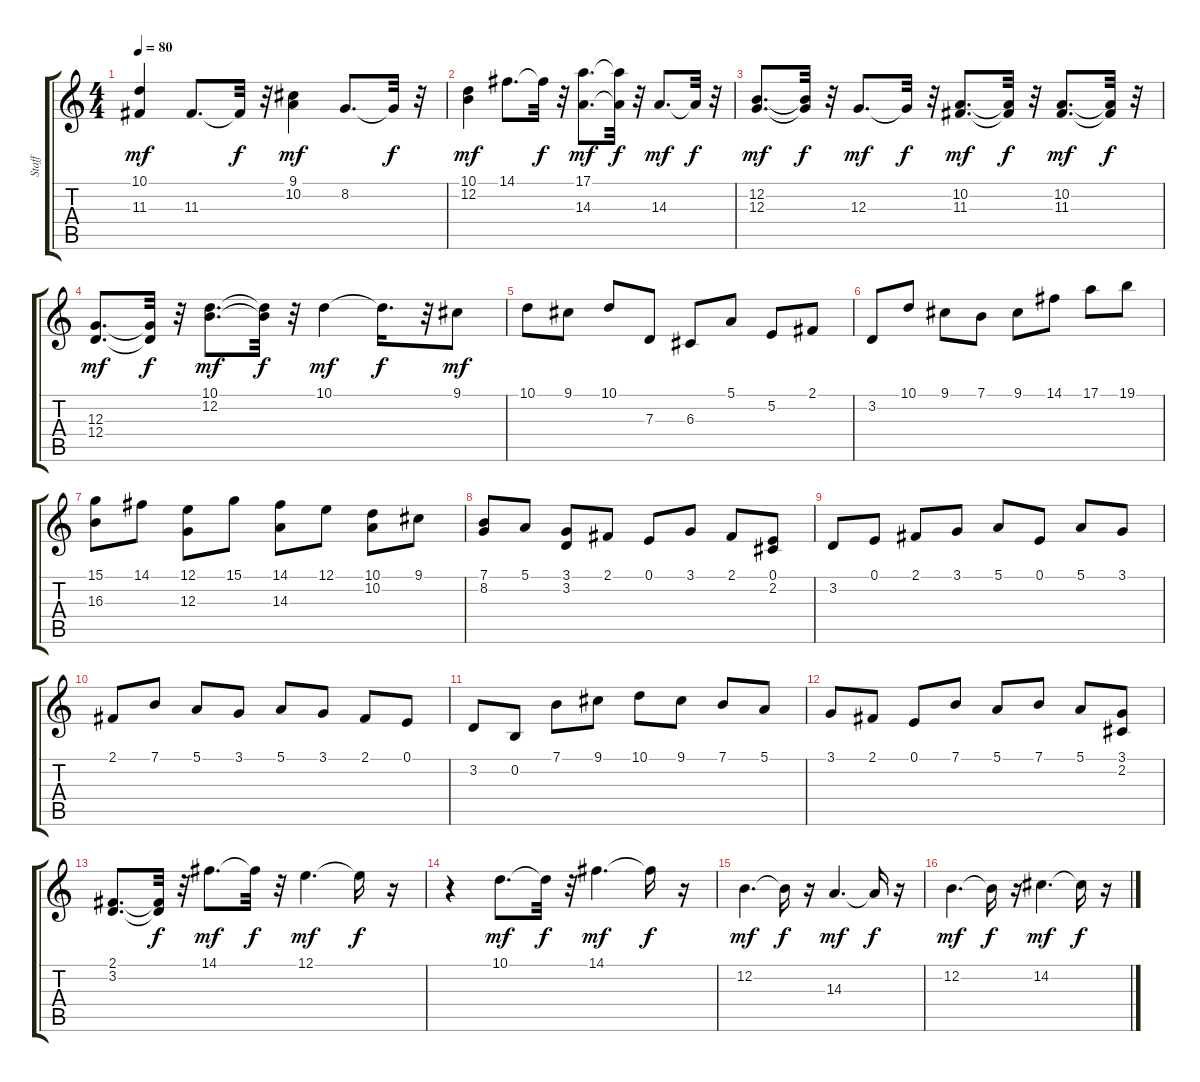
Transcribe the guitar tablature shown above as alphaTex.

\track ("Staff" "Staff") {instrument acousticgrandpiano}
\staff {score tabs}
\tuning (E4 B3 G3 D3 A2 E2) {hide}
\ts (4 4)
\tempo 80
\clef g2
\ks c
(10.1 11.3).4{dy mf} 11.3.8{d} 11.3{t}.32{dy f} r.32 (9.1 10.2).4{dy mf} 8.2.8{d} 8.2{t}.32{dy f} r.32 |
(10.1 12.2).4{dy mf} 14.1.8{d} 14.1{t}.32{dy f} r.32 (17.1 14.3).8{d dy mf} (17.1{t} 14.3{t}).32{dy f} r.32 14.3.8{d dy mf} 14.3{t}.32{dy f} r.32 |
(12.2 12.3).8{d dy mf} (12.2{t} 12.3{t}).32{dy f} r.32 12.3.8{d dy mf} 12.3{t}.32{dy f} r.32 (10.2 11.3).8{d dy mf} (10.2{t} 11.3{t}).32{dy f} r.32 (10.2 11.3).8{d dy mf} (10.2{t} 11.3{t}).32{dy f} r.32 |
(12.3 12.4).8{d dy mf} (12.3{t} 12.4{t}).32{dy f} r.32 (10.1 12.2).8{d dy mf} (10.1{t} 12.2{t}).32{dy f} r.32 10.1.4{dy mf} 10.1{t}.16{d dy f} r.32 9.1.8{dy mf} |
10.1.8 9.1.8 10.1.8 7.3.8 6.3.8 5.1.8 5.2.8 2.1.8 |
3.2.8 10.1.8 9.1.8 7.1.8 9.1.8 14.1.8 17.1.8 19.1.8 |
(15.1 16.3).8 14.1.8 (12.1 12.3).8 15.1.8 (14.1 14.3).8 12.1.8 (10.1 10.2).8 9.1.8 |
(7.1 8.2).8 5.1.8 (3.1 3.2).8 2.1.8 0.1.8 3.1.8 2.1.8 (0.1 2.2).8 |
3.2.8 0.1.8 2.1.8 3.1.8 5.1.8 0.1.8 5.1.8 3.1.8 |
2.1.8 7.1.8 5.1.8 3.1.8 5.1.8 3.1.8 2.1.8 0.1.8 |
3.2.8 0.2.8 7.1.8 9.1.8 10.1.8 9.1.8 7.1.8 5.1.8 |
3.1.8 2.1.8 0.1.8 7.1.8 5.1.8 7.1.8 5.1.8 (3.1 2.2).8 |
(2.1 3.2).8{d} (2.1{t} 3.2{t}).32{dy f} r.32 14.1.8{d dy mf} 14.1{t}.32{dy f} r.32 12.1.4{d dy mf} 12.1{t}.16{dy f} r.16 |
r.4 10.1.8{d dy mf} 10.1{t}.32{dy f} r.32 14.1.4{d dy mf} 14.1{t}.16{dy f} r.16 |
12.2.4{d dy mf} 12.2{t}.16{dy f} r.16 14.3.4{d dy mf} 14.3{t}.16{dy f} r.16 |
12.2.4{d dy mf} 12.2{t}.16{dy f} r.16 14.2.4{d dy mf} 14.2{t}.16{dy f} r.16
